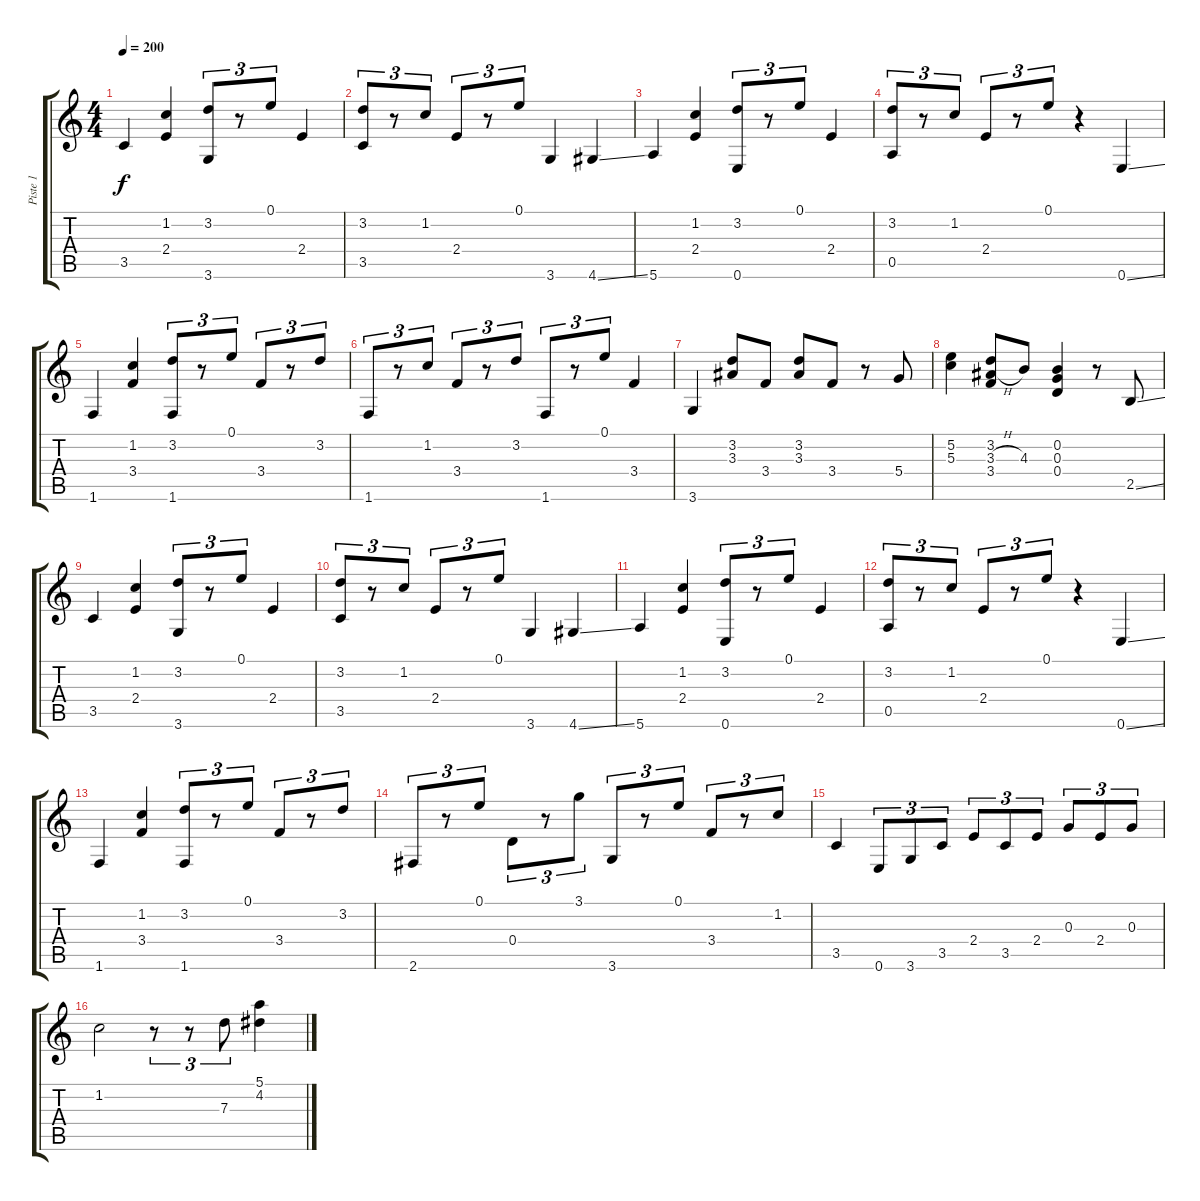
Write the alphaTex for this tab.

\track ("Piste 1" "Piste 1") {instrument acousticguitarnylon}
\staff {score tabs}
\tuning (E4 B3 G3 D3 A2 E2) {hide}
\ts (4 4)
\tempo 200
\clef g2
\ks c
3.5.4{dy f} (1.2 2.4).4 (3.2 3.6).8{tu (3 2)} r.8{tu (3 2)} 0.1.8{tu (3 2)} 2.4.4 |
(3.2 3.5).8{tu (3 2)} r.8{tu (3 2)} 1.2.8{tu (3 2)} 2.4.8{tu (3 2)} r.8{tu (3 2)} 0.1.8{tu (3 2)} 3.6.4 4.6{ss}.4 |
5.6.4 (1.2 2.4).4 (3.2 0.6).8{tu (3 2)} r.8{tu (3 2)} 0.1.8{tu (3 2)} 2.4.4 |
(3.2 0.5).8{tu (3 2)} r.8{tu (3 2)} 1.2.8{tu (3 2)} 2.4.8{tu (3 2)} r.8{tu (3 2)} 0.1.8{tu (3 2)} r.4 0.6{ss}.4 |
1.6.4 (1.2 3.4).4 (3.2 1.6).8{tu (3 2)} r.8{tu (3 2)} 0.1.8{tu (3 2)} 3.4.8{tu (3 2)} r.8{tu (3 2)} 3.2.8{tu (3 2)} |
1.6.8{tu (3 2)} r.8{tu (3 2)} 1.2.8{tu (3 2)} 3.4.8{tu (3 2)} r.8{tu (3 2)} 3.2.8{tu (3 2)} 1.6.8{tu (3 2)} r.8{tu (3 2)} 0.1.8{tu (3 2)} 3.4.4 |
3.6.4 (3.2 3.3).8 3.4.8 (3.2 3.3).8 3.4.8 r.8 5.4.8 |
(5.2 5.3).4 (3.2 3.3{h} 3.4).8 4.3.8 (0.2 0.3 0.4).4 r.8 2.5{ss}.8 |
3.5.4 (1.2 2.4).4 (3.2 3.6).8{tu (3 2)} r.8{tu (3 2)} 0.1.8{tu (3 2)} 2.4.4 |
(3.2 3.5).8{tu (3 2)} r.8{tu (3 2)} 1.2.8{tu (3 2)} 2.4.8{tu (3 2)} r.8{tu (3 2)} 0.1.8{tu (3 2)} 3.6.4 4.6{ss}.4 |
5.6.4 (1.2 2.4).4 (3.2 0.6).8{tu (3 2)} r.8{tu (3 2)} 0.1.8{tu (3 2)} 2.4.4 |
(3.2 0.5).8{tu (3 2)} r.8{tu (3 2)} 1.2.8{tu (3 2)} 2.4.8{tu (3 2)} r.8{tu (3 2)} 0.1.8{tu (3 2)} r.4 0.6{ss}.4 |
1.6.4 (1.2 3.4).4 (3.2 1.6).8{tu (3 2)} r.8{tu (3 2)} 0.1.8{tu (3 2)} 3.4.8{tu (3 2)} r.8{tu (3 2)} 3.2.8{tu (3 2)} |
2.6.8{tu (3 2)} r.8{tu (3 2)} 0.1.8{tu (3 2)} 0.4.8{tu (3 2)} r.8{tu (3 2)} 3.1.8{tu (3 2)} 3.6.8{tu (3 2)} r.8{tu (3 2)} 0.1.8{tu (3 2)} 3.4.8{tu (3 2)} r.8{tu (3 2)} 1.2.8{tu (3 2)} |
3.5.4 0.6.8{tu (3 2)} 3.6.8{tu (3 2)} 3.5.8{tu (3 2)} 2.4.8{tu (3 2)} 3.5.8{tu (3 2)} 2.4.8{tu (3 2)} 0.3.8{tu (3 2)} 2.4.8{tu (3 2)} 0.3.8{tu (3 2)} |
1.2.2 r.8{tu (3 2)} r.8{tu (3 2)} 7.3.8{tu (3 2)} (5.1 4.2).4
